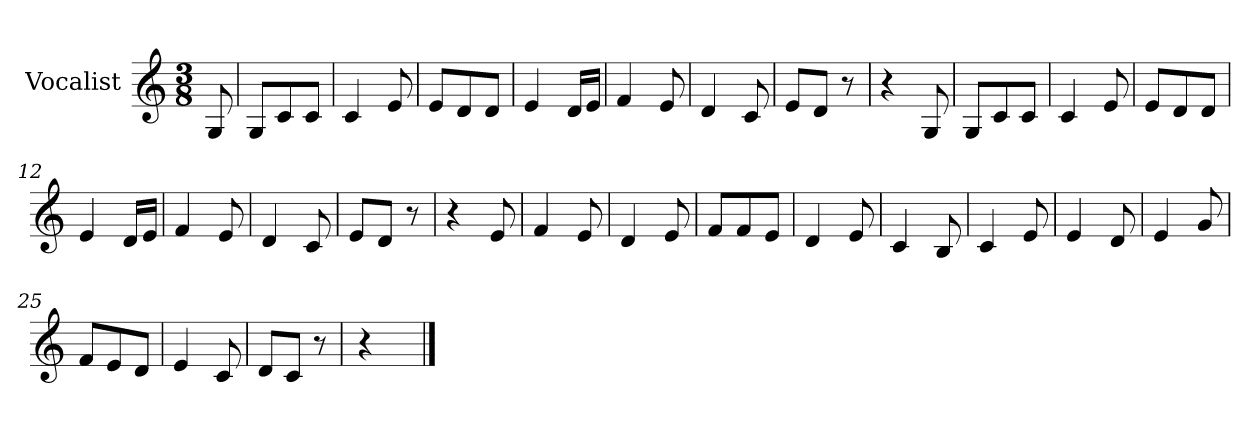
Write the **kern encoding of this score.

**kern
*part1
*staff1
*I"Vocalist
*k[]
*C:
*M3/8
=
8G
=1
8GL
8c
8cJ
=2
4c
8e
=3
8eL
8d
8dJ
=4
4e
16dLL
16eJJ
=5
4f
8e
=6
4d
8c
=7
8eL
8dJ
8r
=8
4r
8G
=9
8GL
8c
8cJ
=10
4c
8e
=11
8eL
8d
8dJ
=12
4e
16dLL
16eJJ
=13
4f
8e
=14
4d
8c
=15
8eL
8dJ
8r
=16
4r
8e
=17
4f
8e
=18
4d
8e
=19
8fL
8f
8eJ
=20
4d
8e
=21
4c
8B
=22
4c
8e
=23
4e
8d
=24
4e
8g
=25
8fL
8e
8dJ
=26
4e
8c
=27
8dL
8cJ
8r
=28
4r
==
*-
